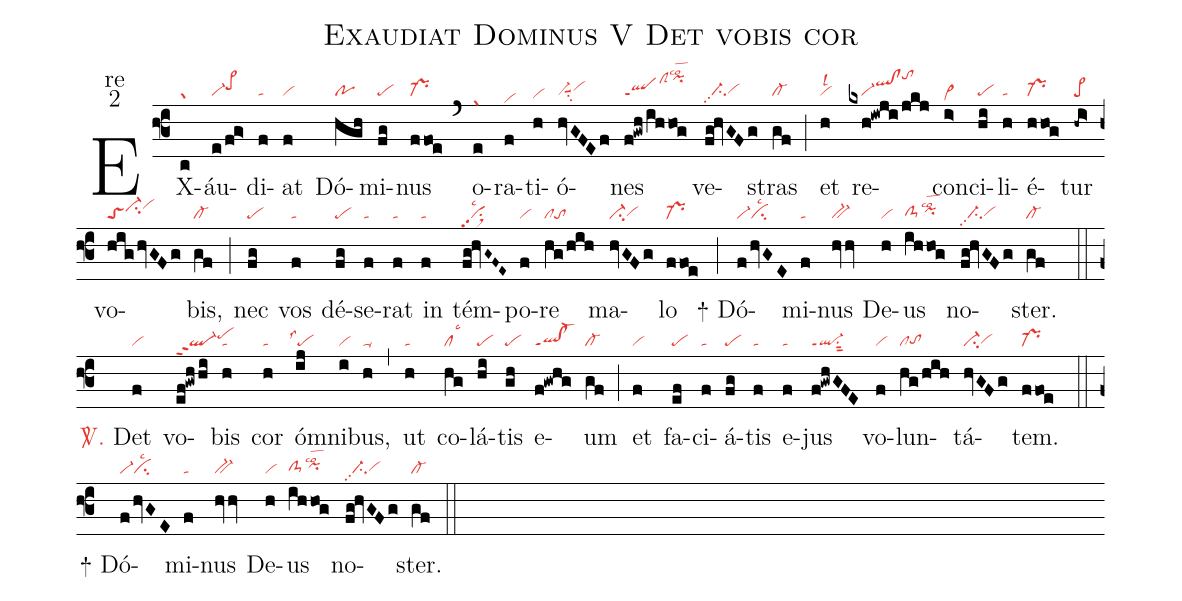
name:Exaudiat Dominus V Det vobis cor;
office-part:re;
mode:2;
nabc-lines:1;
%%
(f3) EX(c|gr)áu(e/fg>|vi-pe>hi)di(f|ta)at(f|vi) Dó(hgh|po)mi(fg|pe)nus(ffoe|pr-) (`) o(e|grhc)ra(f|vihc)ti(h|vihe)ó(hvGFEf|vi-suu1su2vihh)nes(f!gwh/ihhog|qlppt1clShkpihllsco2) ve(fg!hvGFg|//ci-pp2vihg)stras(gf|cl-) (;) et(h|vilsl2) re(kxh!iwji/jkj|////vi-qlhj!clhjtohm)con(i>|vi>hd)ci(hi|pe)li(h|ta)é(hhog|pr-)tur(-hi>|pe>) vo(highvGFg|toSci-hivihj)bis,(gf|cl-) (;) nec(fg|pe) vos(f|ta) dé(fg|pe)se(f|ta)rat(f|ta) in(f|ta) tém(fg!hvG~F~E~|ci>pp2lsc2)po(f|vi)re(hg/hih|clto) ma(hvGFg|ci-vihg)lo(ffoe|pr-) (;)

<sp>+</sp> Dó(f/hvGE|vi-cilsc2)mi(f|ta)nus(hvv|bv-) De(h|vi)us(ihhog|clS-hgpihhlsco2) no(fg!hvGFg|//ci-pp2vihg)ster.(gf|cl-) (::)

<c><sp>V/</sp>.</c> Det(f|vi) vo(ef!gwhhi|ql-ppt2pehi)bis(h|ta) cor(h|ta) óm(ij|``pelss1)ni(i|vi)bus,(h|ta-) (,) ut(h|ta) co(hg|cllsc3)lá(hi|pe)tis(gh|pe) e(f!gwhg|ql!cl-ppt1)um(gf|cl-) (;) et(f|vi) fa(ef|pe)ci(f|ta)á(fg|pe)tis(f|ta) e(f|ta)jus(f!gwhGFE|ql-su1sut2ppt1) vo(f|vi)lun(hg/hih|cltohg)tá(hvGFg|ci-vihg)tem.(ffoe|pr-) (::)

<sp>+</sp> Dó(f/hvGE|vi-cilsc2)mi(f|ta)nus(hvv|bv-) De(h|vi)us(ihhog|clS-hgpihhlsco2) no(fg!hvGFg|//ci-pp2vihg)ster.(gf|cl-) (::)
